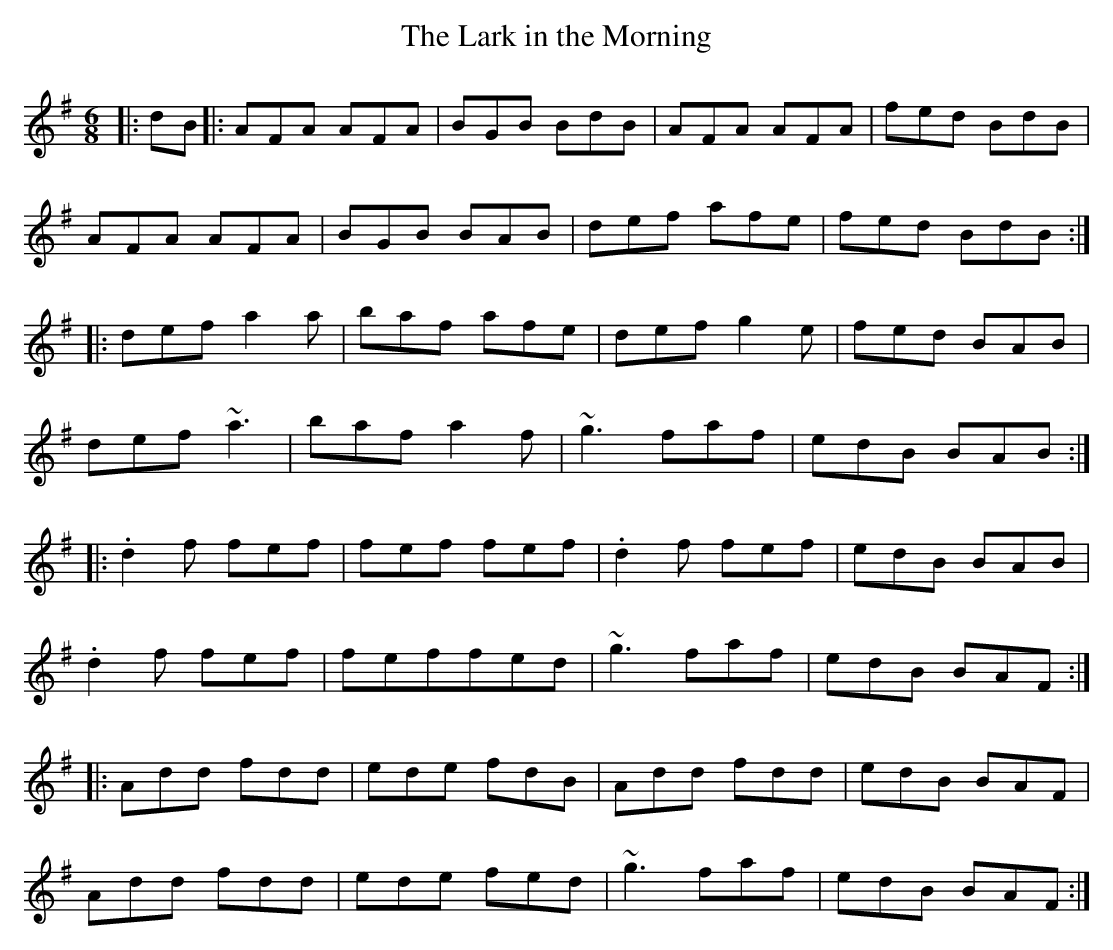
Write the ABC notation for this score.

X:1
T:Lark in the Morning, The
M:6/8
K:G
|:dB|:AFA AFA|BGB BdB|AFA AFA|fed BdB|
AFA AFA|BGB BAB|def afe|fed BdB:|
|:def a2a|baf afe|def g2e|fed BAB|
def ~a3|baf a2f|~g3  faf|edB BAB:|
|:.d2 f fef|fef fef|.d2 f fef|edB BAB|
.d2 f fef|feffed|~g3 faf|edB BAF:|
|:Add fdd|ede fdB|Add fdd|edB BAF|
Add fdd|ede fed|~g3 faf|edB BAF:|
